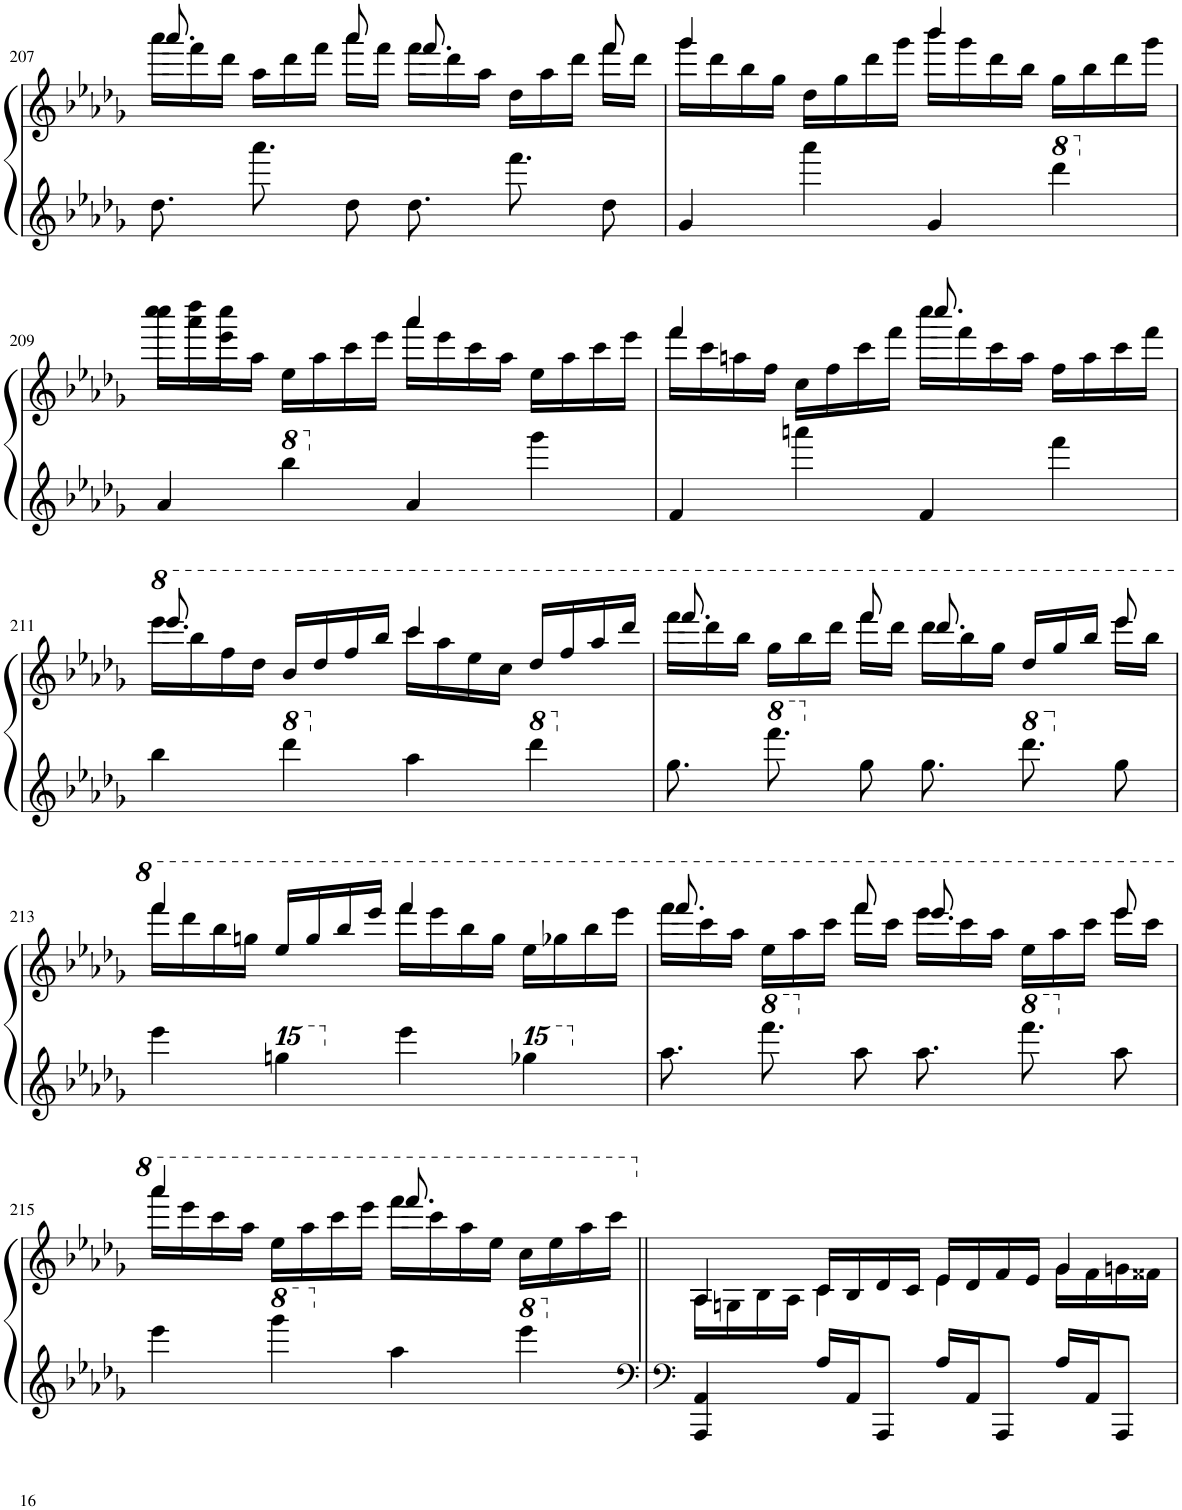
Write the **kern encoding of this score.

**kern	**kern
*part1	*part1
*staff2	*staff1
*I"Piano	*
*I'Pno.	*
!!LO:PB:g=z
*clefG2	*clefG2
*k[b-e-a-d-g-]	*k[b-e-a-d-g-]
*M4/4	*M4/4
=207	=207
*	*^
8.dd-\	16aaa-\LL	8.aaa-/
.	16fff\	.
.	16ddd-\JJ	.
8.aaa-\	16aa-\LL	8.ryy
.	16ddd-\	.
.	16fff\JJ	.
8dd-\	16aaa-\LL	8aaa-/
.	16fff\JJ	.
8.dd-\	16fff\LL	8.fff/
.	16ddd-\	.
.	16aa-\JJ	.
8.fff\	16dd-\LL	8.ryy
.	16aa-\	.
.	16ddd-\JJ	.
8dd-\	16fff\LL	8fff/
.	16ddd-\JJ	.
=208	=208	=208
4g-/	16ggg-\LL	4ggg-/
.	16ddd-\	.
.	16bb-\	.
.	16gg-\JJ	.
4aaa-\	16dd-\LL	4ryy
.	16gg-\	.
.	16ddd-\	.
.	16ggg-\JJ	.
4g-/	16bbb-\LL	4bbb-/
.	16ggg-\	.
.	16ddd-\	.
.	16bb-\JJ	.
*8va	*	*
4dddd-\	16gg-\LL	4ryy
.	16bb-\	.
.	16ddd-\	.
.	16ggg-\JJ	.
!!LO:LB:g=z	!!
=209	=209	=209
*X8va	*	*
4a-/	16cccc\LL	16cccc\LL
.	16aaa-\	16dddd-\
.	16eee-\	16cccc\JJ
.	16aa-\JJ	16ryy
*	*v	*v
*8va	*
4bbb-\	16ee-\LL
.	16aa-\
.	16ccc\
.	16eee-\JJ
*X8va	*
*	*^
4a-/	16aaa-\LL	4aaa-/
.	16eee-\	.
.	16ccc\	.
.	16aa-\JJ	.
4ggg-\	16ee-\LL	4ryy
.	16aa-\	.
.	16ccc\	.
.	16eee-\JJ	.
=210	=210	=210
4f/	16fff\LL	4fff/
.	16ccc\	.
.	16aan\	.
.	16ff\JJ	.
4aaan\	16cc\LL	4ryy
.	16ff\	.
.	16ccc\	.
.	16fff\JJ	.
4f/	16cccc\LL	8.cccc/
.	16fff\	.
.	16ccc\	.
.	16aa\JJ	4ryy
4fff\	16ff\LL	.
.	16aa\	.
.	16ccc\	.
.	16fff\JJ	16ryy
!!LO:LB:g=z	!!
=211	=211	=211
*	*8va	*
4bb-\	16eeee-\LL	8.eeee-/
.	16bbb-\	.
.	16fff\	.
.	16ddd-\JJ	16ryy
*	*v	*v
*8va	*
4dddd-\	16bb-/LL
.	16ddd-/
.	16fff/
.	16bbb-/JJ
*X8va	*
*	*^
4aa-\	16cccc\LL	4cccc/
.	16aaa-\	.
.	16eee-\	.
.	16ccc\JJ	.
*8va	*	*
4dddd-\	16ddd-/LL	4ryy
.	16fff/	.
.	16aaa-/	.
.	16dddd-/JJ	.
=212	=212	=212
*X8va	*	*
8.gg-\	16ffff\LL	8.ffff/
.	16dddd-\	.
.	16bbb-\JJ	.
*8va	*	*
8.ffff\	16ggg-\LL	8.ryy
.	16bbb-\	.
.	16dddd-\JJ	.
*X8va	*	*
8gg-\	16ffff\LL	8ffff/
.	16dddd-\JJ	.
8.gg-\	16dddd-\LL	8.dddd-/
.	16bbb-\	.
.	16ggg-\JJ	.
*8va	*	*
8.dddd-\	16ddd-/LL	8.ryy
.	16ggg-/	.
.	16bbb-/JJ	.
*X8va	*	*
8gg-\	16eeee-\LL	8eeee-/
.	16bbb-\JJ	.
!!LO:LB:g=z	!!
=213	=213	=213
4eee-\	16ffff\LL	4ffff/
.	16dddd-\	.
.	16bbb-\	.
.	16gggn\JJ	.
*15ma	*	*
4ggggn\	16eee-/LL	4ryy
.	16ggg/	.
.	16bbb-/	.
.	16eeee-/JJ	.
*X15ma	*	*
4eee-\	16ffff\LL	4ffff/
.	16eeee-\	.
.	16bbb-\	.
.	16ggg\JJ	.
*15ma	*	*
4gggg-X\	16eee-\LL	4ryy
.	16ggg-X\	.
.	16bbb-\	.
.	16eeee-\JJ	.
=214	=214	=214
*X15ma	*	*
8.aa-\	16ffff\LL	8.ffff/
.	16cccc\	.
.	16aaa-\JJ	.
*8va	*	*
8.ffff\	16eee-\LL	8.ryy
.	16aaa-\	.
.	16cccc\JJ	.
*X8va	*	*
8aa-\	16ffff\LL	8ffff/
.	16cccc\JJ	.
8.aa-\	16eeee-\LL	8.eeee-/
.	16cccc\	.
.	16aaa-\JJ	.
*8va	*	*
8.ffff\	16eee-\LL	8.ryy
.	16aaa-\	.
.	16cccc\JJ	.
*X8va	*	*
8aa-\	16eeee-\LL	8eeee-/
.	16cccc\JJ	.
!!LO:LB:g=z	!!
=215	=215	=215
4eee-\	16aaaa-\LL	4aaaa-/
.	16eeee-\	.
.	16cccc\	.
.	16aaa-\JJ	.
*8va	*	*
4gggg-\	16eee-\LL	4ryy
.	16aaa-\	.
.	16cccc\	.
.	16eeee-\JJ	.
*X8va	*	*
4aa-\	16ffff\LL	8.ffff/
.	16cccc\	.
.	16aaa-\	.
.	16eee-\JJ	4ryy
*8va	*	*
4eeee-\	16ccc\LL	.
.	16eee-\	.
.	16aaa-\	.
.	16cccc\JJ	16ryy
=216||	=216||	=216||
*clefF4	*	*
*X8va	*	*
*	*X8va	*
4AAA-/ 4AA-/	4A-/	16A-\LL
.	.	16Gn\
.	.	16B-\
.	.	16A-\JJ
16A-/LL	4c\	16c/LL
16AA-/J	.	16B-/
8AAA-/J	.	16d-/
.	.	16c/JJ
16A-/LL	4e-\	16e-/LL
16AA-/J	.	16d-/
8AAA-/J	.	16f/
.	.	16e-/JJ
16A-/LL	4g-/	16g-\LL
16AA-/J	.	16f\
8AAA-/J	.	16gn\
.	.	16f##X\JJ
*	*v	*v
=	=
*-	*-
